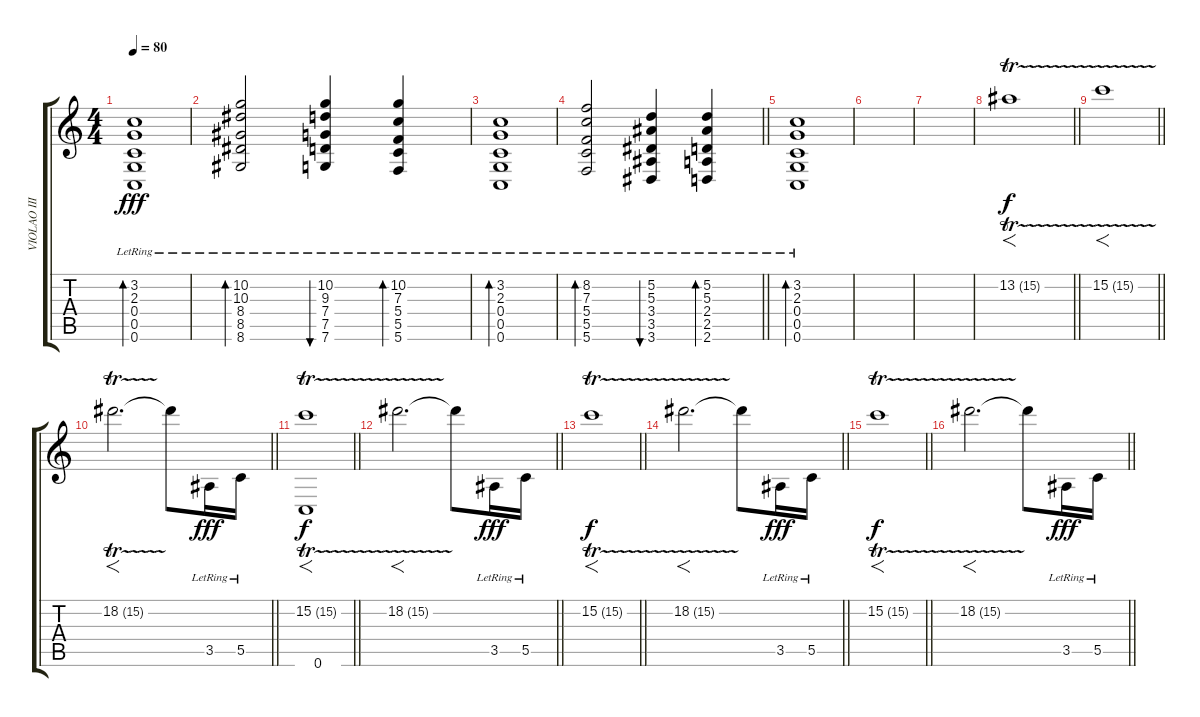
\track ("VIOLAO III" "VIOLAO III") {instrument acousticguitarsteel}
\staff {score tabs}
\tuning (D4 A3 F3 C3 G2 C2) {hide}
\ts (4 4)
\section ("" "")
\tempo 80
\clef g2
\ks c
(3.2{lr} 2.3{lr} 0.4{lr} 0.5{lr} 0.6{lr}).1{bd 120 dy fff} |
(10.2{lr} 10.3{lr} 8.4{lr} 8.5{lr} 8.6{lr}).2{bd 120} (10.2{lr} 9.3{lr} 7.4{lr} 7.5{lr} 7.6{lr}).4{bu 120} (10.2{lr} 7.3{lr} 5.4{lr} 5.5{lr} 5.6{lr}).4{bd 120} |
(3.2{lr} 2.3{lr} 0.4{lr} 0.5{lr} 0.6{lr}).1{bd 120} |
\barLineRight lightlight
(8.2{lr} 7.3{lr} 5.4{lr} 5.5{lr} 5.6{lr}).2{bd 120} (5.2{lr} 5.3{lr} 3.4{lr} 3.5{lr} 3.6{lr}).4{bu 120} (5.2{lr} 5.3{lr} 2.4{lr} 2.5{lr} 2.6{lr}).4{bd 120} |
\section ("" "")
(3.2{lr} 2.3{lr} 0.4{lr} 0.5{lr} 0.6{lr}).1{bd 120} |
|
|
\barLineRight lightlight
13.2{tr (15 32)}.1{f dy f} |
\section ("" "")
\barLineRight lightlight
15.2{tr (15 32)}.1{f} |
\barLineRight lightlight
18.2{tr (15 32)}.2{f d} 18.2{t}.8 3.5{lr}.16{dy fff} 5.5{lr}.16 |
\barLineRight lightlight
(15.2{tr (15 32)} 0.6).1{f dy f} |
\barLineRight lightlight
18.2{tr (15 32)}.2{f d} 18.2{t}.8 3.5{lr}.16{dy fff} 5.5{lr}.16 |
\barLineRight lightlight
15.2{tr (15 32)}.1{f dy f} |
\barLineRight lightlight
18.2{tr (15 32)}.2{f d} 18.2{t}.8 3.5{lr}.16{dy fff} 5.5{lr}.16 |
\barLineRight lightlight
15.2{tr (15 32)}.1{f dy f} |
\barLineRight lightlight
18.2{tr (15 32)}.2{f d} 18.2{t}.8 3.5{lr}.16{dy fff} 5.5{lr}.16
